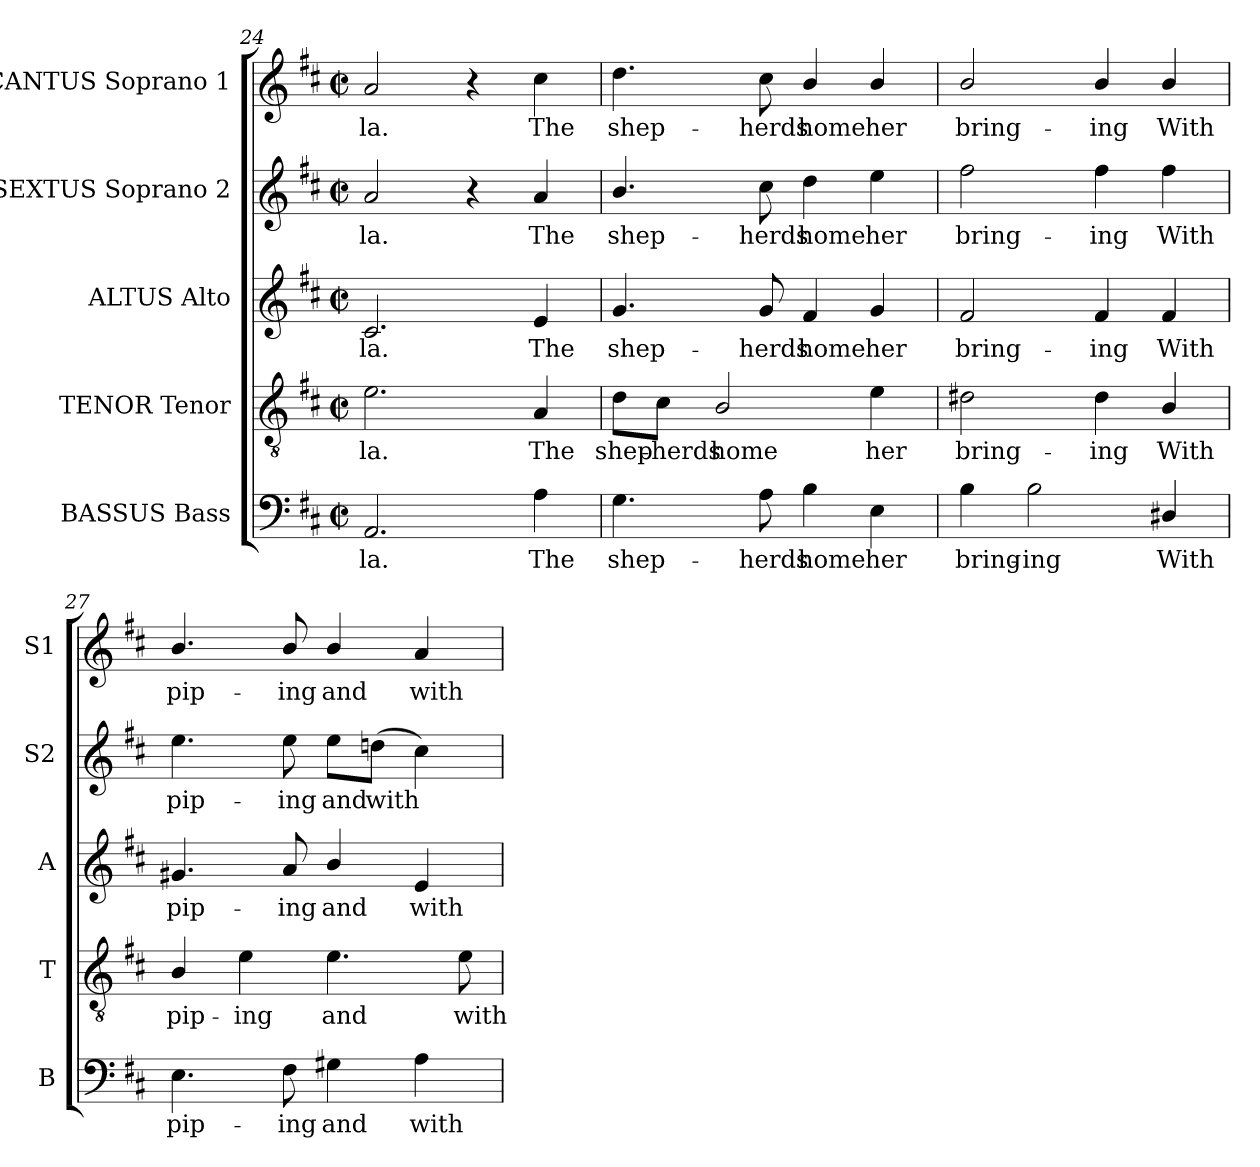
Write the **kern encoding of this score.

**kern	**text	**kern	**text	**kern	**text	**kern	**text	**kern	**text
*part5	*part5	*part4	*part4	*part3	*part3	*part2	*part2	*part1	*part1
*staff5	*staff5	*staff4	*staff4	*staff3	*staff3	*staff2	*staff2	*staff1	*staff1
*I"BASSUS Bass	*	*I"TENOR Tenor	*	*I"ALTUS Alto	*	*I"SEXTUS Soprano 2	*	*I"CANTUS Soprano 1	*
*I'B	*	*I'T	*	*I'A	*	*I'S2	*	*I'S1	*
*clefF4	*	*clefGv2	*	*clefG2	*	*clefG2	*	*clefG2	*
*	*	*ITrd7c12	*	*	*	*	*	*	*
*k[f#c#]	*	*k[f#c#]	*	*k[f#c#]	*	*k[f#c#]	*	*k[f#c#]	*
*D:	*	*D:	*	*D:	*	*D:	*	*D:	*
*M2/2	*	*M2/2	*	*M2/2	*	*M2/2	*	*M2/2	*
*met(c|)	*	*met(c|)	*	*met(c|)	*	*met(c|)	*	*met(c|)	*
=24	=24	=24	=24	=24	=24	=24	=24	=24	=24
!	!LO:LY:b:color=#000000	!	!	!	!	!	!	!	!
!	!	!	!LO:LY:b:color=#000000	!	!	!	!	!	!
!	!	!	!	!	!LO:LY:b:color=#000000	!	!	!	!
!	!	!	!	!	!	!	!LO:LY:b:color=#000000	!	!
!	!	!	!	!	!	!	!	!	!LO:LY:b:color=#000000
2.AAi/	la.	2.Ei\	la.	2.c#i/	la.	2ai/	la.	2ai/	la.
.	.	.	.	.	.	4r	.	4r	.
!	!LO:LY:b:color=#000000	!	!	!	!	!	!	!	!
!	!	!	!LO:LY:b:color=#000000	!	!	!	!	!	!
!	!	!	!	!	!LO:LY:b:color=#000000	!	!	!	!
!	!	!	!	!	!	!	!LO:LY:b:color=#000000	!	!
!	!	!	!	!	!	!	!	!	!LO:LY:b:color=#000000
4Ai\	The	4AAi/	The	4ei/	The	4ai/	The	4cc#i\	The
!!LO:PB:g=z
=25	=25	=25	=25	=25	=25	=25	=25	=25	=25
!	!LO:LY:b:color=#000000	!	!	!	!	!	!	!	!
!	!	!	!LO:LY:b:color=#000000	!	!	!	!	!	!
!	!	!	!	!	!LO:LY:b:color=#000000	!	!	!	!
!	!	!	!	!	!	!	!LO:LY:b:color=#000000	!	!
!	!	!	!	!	!	!	!	!	!LO:LY:b:color=#000000
4.Gi\	shep-	8Di\L	shep-	4.gi/	shep-	4.bi/	shep-	4.ddi\	shep-
!	!	!	!LO:LY:b:color=#000000	!	!	!	!	!	!
.	.	8C#i\J	-herds	.	.	.	.	.	.
!	!	!	!LO:LY:b:color=#000000	!	!	!	!	!	!
.	.	2BBi/	home	.	.	.	.	.	.
!	!LO:LY:b:color=#000000	!	!	!	!	!	!	!	!
!	!	!	!	!	!LO:LY:b:color=#000000	!	!	!	!
!	!	!	!	!	!	!	!LO:LY:b:color=#000000	!	!
!	!	!	!	!	!	!	!	!	!LO:LY:b:color=#000000
8Ai\	-herds	.	.	8gi/	-herds	8cc#i\	-herds	8cc#i\	-herds
!	!LO:LY:b:color=#000000	!	!	!	!	!	!	!	!
!	!	!	!	!	!LO:LY:b:color=#000000	!	!	!	!
!	!	!	!	!	!	!	!LO:LY:b:color=#000000	!	!
!	!	!	!	!	!	!	!	!	!LO:LY:b:color=#000000
4Bi\	home	.	.	4f#i/	home	4ddi\	home	4bi/	home
!	!LO:LY:b:color=#000000	!	!	!	!	!	!	!	!
!	!	!	!LO:LY:b:color=#000000	!	!	!	!	!	!
!	!	!	!	!	!LO:LY:b:color=#000000	!	!	!	!
!	!	!	!	!	!	!	!LO:LY:b:color=#000000	!	!
!	!	!	!	!	!	!	!	!	!LO:LY:b:color=#000000
4Ei\	her	4Ei\	her	4gi/	her	4eei\	her	4bi/	her
=26	=26	=26	=26	=26	=26	=26	=26	=26	=26
!	!LO:LY:b:color=#000000	!	!	!	!	!	!	!	!
!	!	!	!LO:LY:b:color=#000000	!	!	!	!	!	!
!	!	!	!	!	!LO:LY:b:color=#000000	!	!	!	!
!	!	!	!	!	!	!	!LO:LY:b:color=#000000	!	!
!	!	!	!	!	!	!	!	!	!LO:LY:b:color=#000000
4Bi\	bring-	2D#Xi\	bring-	2f#i/	bring-	2ff#i\	bring-	2bi/	bring-
!	!LO:LY:b:color=#000000	!	!	!	!	!	!	!	!
2Bi\	-ing	.	.	.	.	.	.	.	.
!	!	!	!LO:LY:b:color=#000000	!	!	!	!	!	!
!	!	!	!	!	!LO:LY:b:color=#000000	!	!	!	!
!	!	!	!	!	!	!	!LO:LY:b:color=#000000	!	!
!	!	!	!	!	!	!	!	!	!LO:LY:b:color=#000000
.	.	4D#i\	-ing	4f#i/	-ing	4ff#i\	-ing	4bi/	-ing
!	!LO:LY:b:color=#000000	!	!	!	!	!	!	!	!
!	!	!	!LO:LY:b:color=#000000	!	!	!	!	!	!
!	!	!	!	!	!LO:LY:b:color=#000000	!	!	!	!
!	!	!	!	!	!	!	!LO:LY:b:color=#000000	!	!
!	!	!	!	!	!	!	!	!	!LO:LY:b:color=#000000
4D#Xi/	With	4BBi/	With	4f#i/	With	4ff#i\	With	4bi/	With
=27	=27	=27	=27	=27	=27	=27	=27	=27	=27
!	!LO:LY:b:color=#000000	!	!	!	!	!	!	!	!
!	!	!	!LO:LY:b:color=#000000	!	!	!	!	!	!
!	!	!	!	!	!LO:LY:b:color=#000000	!	!	!	!
!	!	!	!	!	!	!	!LO:LY:b:color=#000000	!	!
!	!	!	!	!	!	!	!	!	!LO:LY:b:color=#000000
4.Ei\	pip-	4BBi/	pip-	4.g#Xi/	pip-	4.eei\	pip-	4.bi/	pip-
!	!	!	!LO:LY:b:color=#000000	!	!	!	!	!	!
.	.	4Ei\	-ing	.	.	.	.	.	.
!	!LO:LY:b:color=#000000	!	!	!	!	!	!	!	!
!	!	!	!	!	!LO:LY:b:color=#000000	!	!	!	!
!	!	!	!	!	!	!	!LO:LY:b:color=#000000	!	!
!	!	!	!	!	!	!	!	!	!LO:LY:b:color=#000000
8F#i\	-ing	.	.	8ai/	-ing	8eei\	-ing	8bi/	-ing
!	!LO:LY:b:color=#000000	!	!	!	!	!	!	!	!
!	!	!	!LO:LY:b:color=#000000	!	!	!	!	!	!
!	!	!	!	!	!LO:LY:b:color=#000000	!	!	!	!
!	!	!	!	!	!	!	!LO:LY:b:color=#000000	!	!
!	!	!	!	!	!	!	!	!	!LO:LY:b:color=#000000
4G#Xi\	and	4.Ei\	and	4bi/	and	8eei\L	and	4bi/	and
!	!	!	!	!	!	!	!LO:LY:b:color=#000000	!	!
.	.	.	.	.	.	(8ddni\J	with	.	.
!	!LO:LY:b:color=#000000	!	!	!	!	!	!	!	!
!	!	!	!	!	!LO:LY:b:color=#000000	!	!	!	!
!	!	!	!	!	!	!	!	!	!LO:LY:b:color=#000000
4Ai\	with	.	.	4ei/	with	4cc#i\)	.	4ai/	with
!	!	!	!LO:LY:b:color=#000000	!	!	!	!	!	!
.	.	8Ei\	with	.	.	.	.	.	.
=	=	=	=	=	=	=	=	=	=
*-	*-	*-	*-	*-	*-	*-	*-	*-	*-
